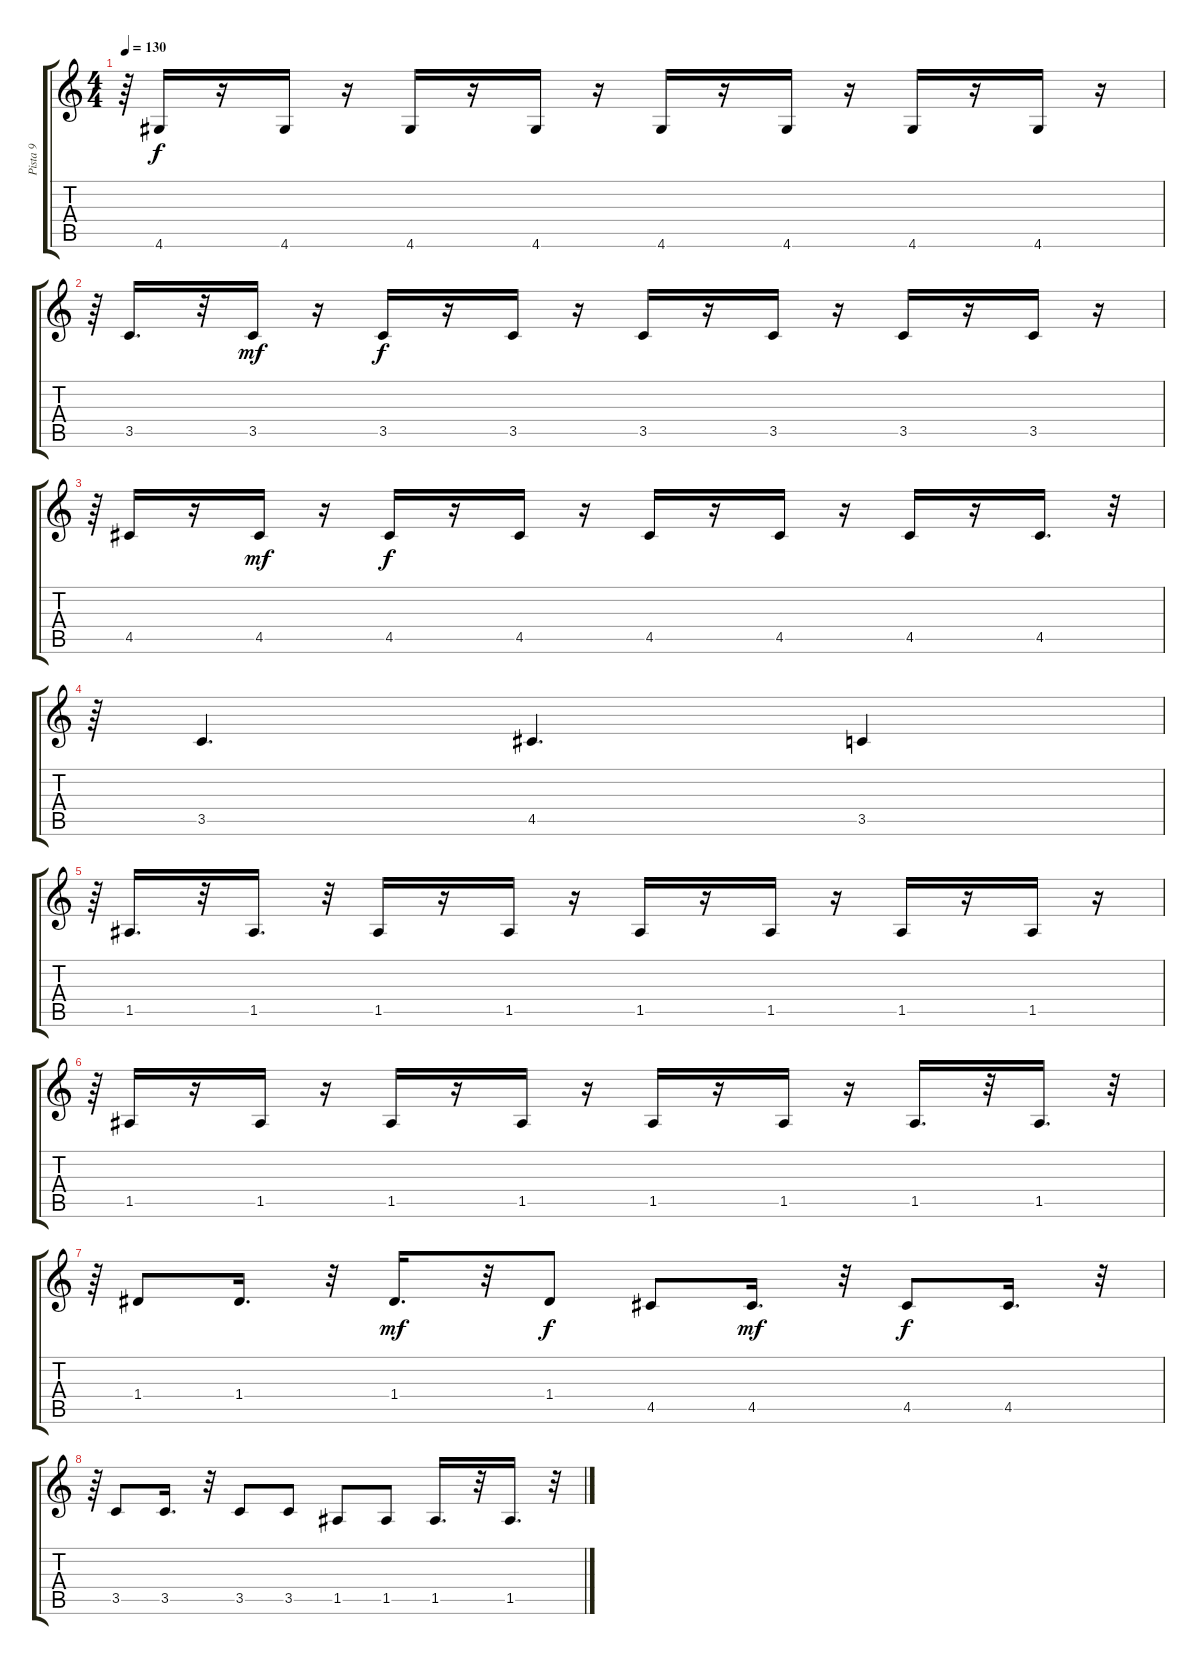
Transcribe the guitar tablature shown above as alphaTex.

\track ("Pista 9" "Pista 9") {instrument distortionguitar}
\staff {score tabs}
\tuning (E4 B3 G3 D3 A2 E2) {hide}
\ts (4 4)
\tempo 130
\clef g2
\ks c
r.64{dy mf} 4.6.16{dy f} r.16 4.6.16 r.16 4.6.16 r.16 4.6.16 r.16 4.6.16 r.16 4.6.16 r.16 4.6.16 r.16 4.6.16 r.16 |
r.64 3.5.16{d} r.32 3.5.16{dy mf} r.16 3.5.16{dy f} r.16 3.5.16 r.16 3.5.16 r.16 3.5.16 r.16 3.5.16 r.16 3.5.16 r.16 |
r.64 4.5.16 r.16 4.5.16{dy mf} r.16 4.5.16{dy f} r.16 4.5.16 r.16 4.5.16 r.16 4.5.16 r.16 4.5.16 r.16 4.5.16{d} r.32 |
r.64 3.5.4{d} 4.5.4{d} 3.5.4 |
r.64 1.5.16{d} r.32 1.5.16{d} r.32 1.5.16 r.16 1.5.16 r.16 1.5.16 r.16 1.5.16 r.16 1.5.16 r.16 1.5.16 r.16 |
r.64 1.5.16 r.16 1.5.16 r.16 1.5.16 r.16 1.5.16 r.16 1.5.16 r.16 1.5.16 r.16 1.5.16{d} r.32 1.5.16{d} r.32 |
r.64 1.4.8 1.4.16{d} r.32 1.4.16{d dy mf} r.32 1.4.8{dy f} 4.5.8 4.5.16{d dy mf} r.32 4.5.8{dy f} 4.5.16{d} r.32 |
r.64 3.5.8 3.5.16{d} r.32 3.5.8 3.5.8 1.5.8 1.5.8 1.5.16{d} r.32 1.5.16{d} r.32
